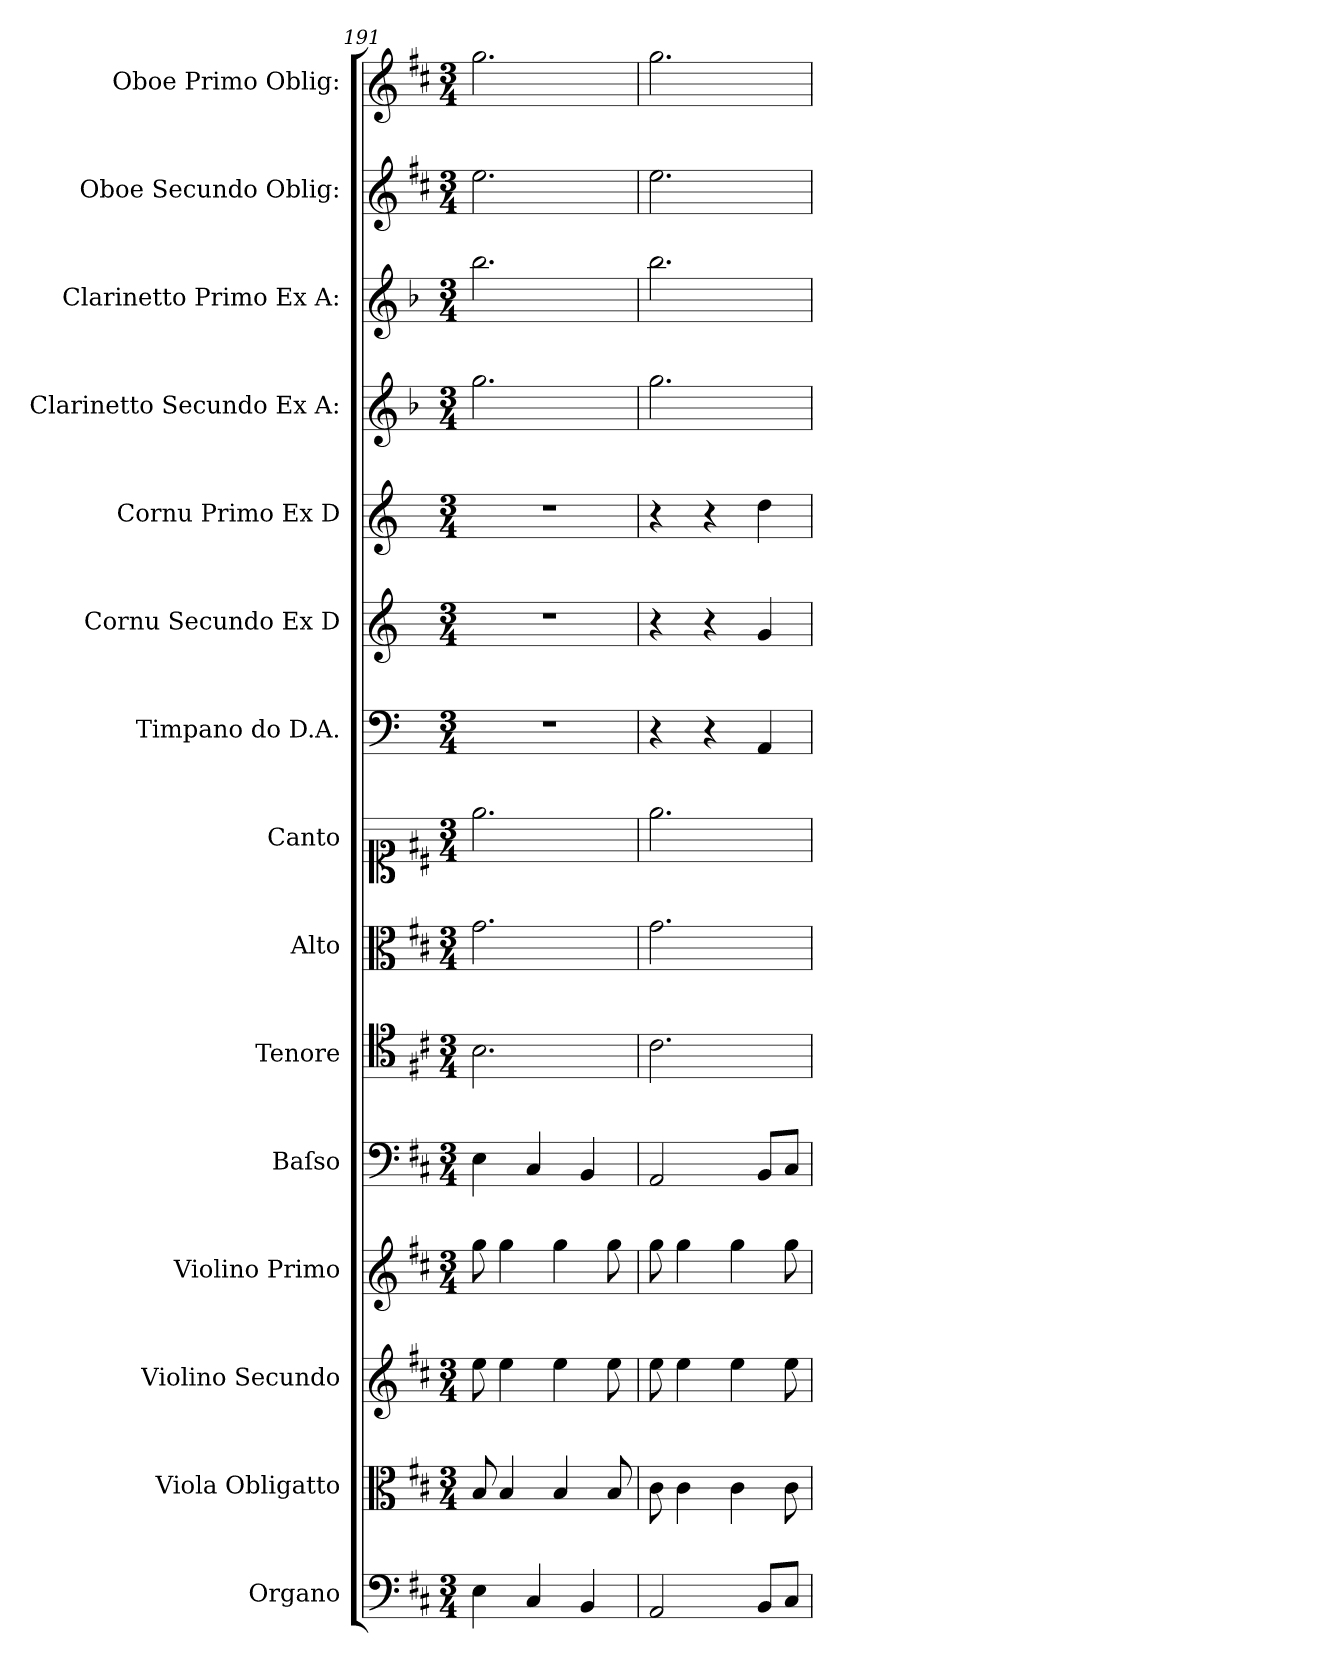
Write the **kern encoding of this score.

**kern	**kern	**kern	**kern	**kern	**kern	**kern	**kern	**kern	**kern	**kern	**kern	**kern	**kern	**kern
*part15	*part14	*part13	*part12	*part11	*part10	*part9	*part8	*part7	*part6	*part5	*part4	*part3	*part2	*part1
*staff15	*staff14	*staff13	*staff12	*staff11	*staff10	*staff9	*staff8	*staff7	*staff6	*staff5	*staff4	*staff3	*staff2	*staff1
*I"Organo	*I"Viola Obligatto	*I"Violino Secundo	*I"Violino Primo	*I"Baſso	*I"Tenore	*I"Alto	*I"Canto	*I"Timpano do D.A.	*I"Cornu Secundo Ex D	*I"Cornu Primo Ex D	*I"Clarinetto Secundo Ex A:	*I"Clarinetto Primo Ex A:	*I"Oboe Secundo Oblig:	*I"Oboe Primo Oblig:
*I'org	*I'vla obl	*I'vl 2	*I'vl 1	*I'B	*I'T	*I'A	*	*I'timp	*	*	*I'cl 2 in A	*I'cl 1 in A	*I'ob 2	*I'ob 1
*clefF4	*clefC3	*clefG2	*clefG2	*clefF4	*clefC4	*clefC3	*clefC1	*clefF4	*clefG2	*clefG2	*clefG2	*clefG2	*clefG2	*clefG2
*	*	*	*	*	*	*	*	*	*ITrd-1c-2	*ITrd-1c-2	*ITrd2c3	*ITrd2c3	*	*
*k[f#c#]	*k[f#c#]	*k[f#c#]	*k[f#c#]	*k[f#c#]	*k[f#c#]	*k[f#c#]	*k[f#c#]	*k[]	*k[f#c#]	*k[f#c#]	*k[f#c#]	*k[f#c#]	*k[f#c#]	*k[f#c#]
*M3/4	*M3/4	*M3/4	*M3/4	*M3/4	*M3/4	*M3/4	*M3/4	*M3/4	*M3/4	*M3/4	*M3/4	*M3/4	*M3/4	*M3/4
=191	=191	=191	=191	=191	=191	=191	=191	=191	=191	=191	=191	=191	=191	=191
4E\	8B/	8ee\	8gg\	4E\	2.B\	2.g\	2.ee\	2.r	2.r	2.r	2.ee\	2.gg\	2.ee\	2.gg\
.	4B/	4ee\	4gg\	.	.	.	.	.	.	.	.	.	.	.
4C#/	.	.	.	4C#/	.	.	.	.	.	.	.	.	.	.
.	4B/	4ee\	4gg\	.	.	.	.	.	.	.	.	.	.	.
4BB/	.	.	.	4BB/	.	.	.	.	.	.	.	.	.	.
.	8B/	8ee\	8gg\	.	.	.	.	.	.	.	.	.	.	.
=192	=192	=192	=192	=192	=192	=192	=192	=192	=192	=192	=192	=192	=192	=192
2AA/	8c#\	8ee\	8gg\	2AA/	2.c#\	2.g\	2.ee\	4r	4r	4r	2.ee\	2.gg\	2.ee\	2.gg\
.	4c#\	4ee\	4gg\	.	.	.	.	.	.	.	.	.	.	.
.	.	.	.	.	.	.	.	4r	4r	4r	.	.	.	.
.	4c#\	4ee\	4gg\	.	.	.	.	.	.	.	.	.	.	.
8BB/L	.	.	.	8BB/L	.	.	.	4AA/	4a/	4ee\	.	.	.	.
8C#/J	8c#\	8ee\	8gg\	8C#/J	.	.	.	.	.	.	.	.	.	.
=	=	=	=	=	=	=	=	=	=	=	=	=	=	=
*-	*-	*-	*-	*-	*-	*-	*-	*-	*-	*-	*-	*-	*-	*-
